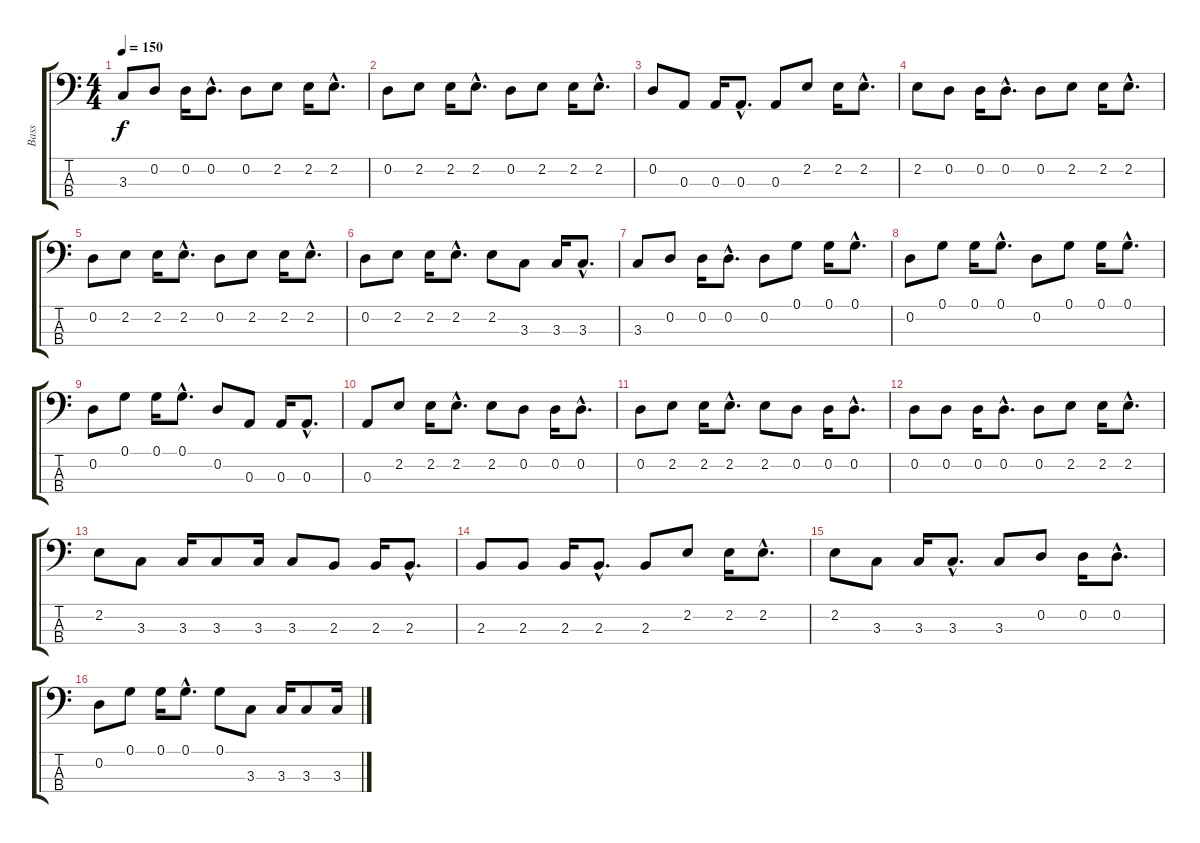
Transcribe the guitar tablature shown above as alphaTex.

\track ("Bass" "Bass") {instrument electricbassfinger}
\staff {score tabs}
\tuning (G2 D2 A1 E1) {hide}
\ts (4 4)
\tempo 150
\clef f4
\ks c
3.3.8{dy f} 0.2.8 0.2.16 0.2{hac}.8{d} 0.2.8 2.2.8 2.2.16 2.2{hac}.8{d} |
0.2.8 2.2.8 2.2.16 2.2{hac}.8{d} 0.2.8 2.2.8 2.2.16 2.2{hac}.8{d} |
0.2.8 0.3.8 0.3.16 0.3{hac}.8{d} 0.3.8 2.2.8 2.2.16 2.2{hac}.8{d} |
2.2.8 0.2.8 0.2.16 0.2{hac}.8{d} 0.2.8 2.2.8 2.2.16 2.2{hac}.8{d} |
0.2.8 2.2.8 2.2.16 2.2{hac}.8{d} 0.2.8 2.2.8 2.2.16 2.2{hac}.8{d} |
0.2.8 2.2.8 2.2.16 2.2{hac}.8{d} 2.2.8 3.3.8 3.3.16 3.3{hac}.8{d} |
3.3.8 0.2.8 0.2.16 0.2{hac}.8{d} 0.2.8 0.1.8 0.1.16 0.1{hac}.8{d} |
0.2.8 0.1.8 0.1.16 0.1{hac}.8{d} 0.2.8 0.1.8 0.1.16 0.1{hac}.8{d} |
0.2.8 0.1.8 0.1.16 0.1{hac}.8{d} 0.2.8 0.3.8 0.3.16 0.3{hac}.8{d} |
0.3.8 2.2.8 2.2.16 2.2{hac}.8{d} 2.2.8 0.2.8 0.2.16 0.2{hac}.8{d} |
0.2.8 2.2.8 2.2.16 2.2{hac}.8{d} 2.2.8 0.2.8 0.2.16 0.2{hac}.8{d} |
0.2.8 0.2.8 0.2.16 0.2{hac}.8{d} 0.2.8 2.2.8 2.2.16 2.2{hac}.8{d} |
2.2.8 3.3.8 3.3.16 3.3.8 3.3.16 3.3.8 2.3.8 2.3.16 2.3{hac}.8{d} |
2.3.8 2.3.8 2.3.16 2.3{hac}.8{d} 2.3.8 2.2.8 2.2.16 2.2{hac}.8{d} |
2.2.8 3.3.8 3.3.16 3.3{hac}.8{d} 3.3.8 0.2.8 0.2.16 0.2{hac}.8{d} |
0.2.8 0.1.8 0.1.16 0.1{hac}.8{d} 0.1.8 3.3.8 3.3.16 3.3.8 3.3.16
